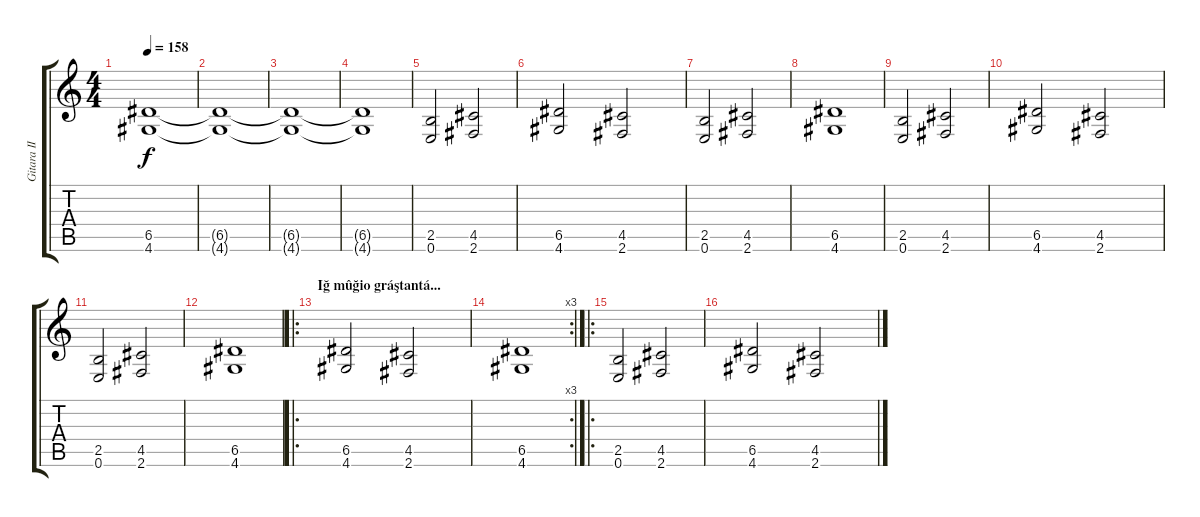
\track ("Gitara II" "Gitara II") {instrument distortionguitar}
\staff {score tabs}
\tuning (E4 B3 G3 D3 A2 E2) {hide}
\ts (4 4)
\tempo 158
\clef g2
\ks c
(6.5{t} 4.6{t}).1{dy f volume 0} |
(6.5{t} 4.6{t}).1 |
(6.5{t} 4.6{t}).1 |
(6.5{t} 4.6{t}).1{volume 13} |
(2.5 0.6).2{volume 13} (4.5 2.6).2 |
(6.5 4.6).2 (4.5 2.6).2 |
(2.5 0.6).2 (4.5 2.6).2 |
(6.5 4.6).1 |
(2.5 0.6).2 (4.5 2.6).2 |
(6.5 4.6).2 (4.5 2.6).2 |
(2.5 0.6).2 (4.5 2.6).2 |
(6.5 4.6).1 |
\ro
\section ("" "Iğ mûğio gráştantá...")
(6.5 4.6).2{volume 13} (4.5 2.6).2 |
\rc 3
(6.5 4.6).1 |
\ro
(2.5 0.6).2 (4.5 2.6).2 |
(6.5 4.6).2 (4.5 2.6).2
